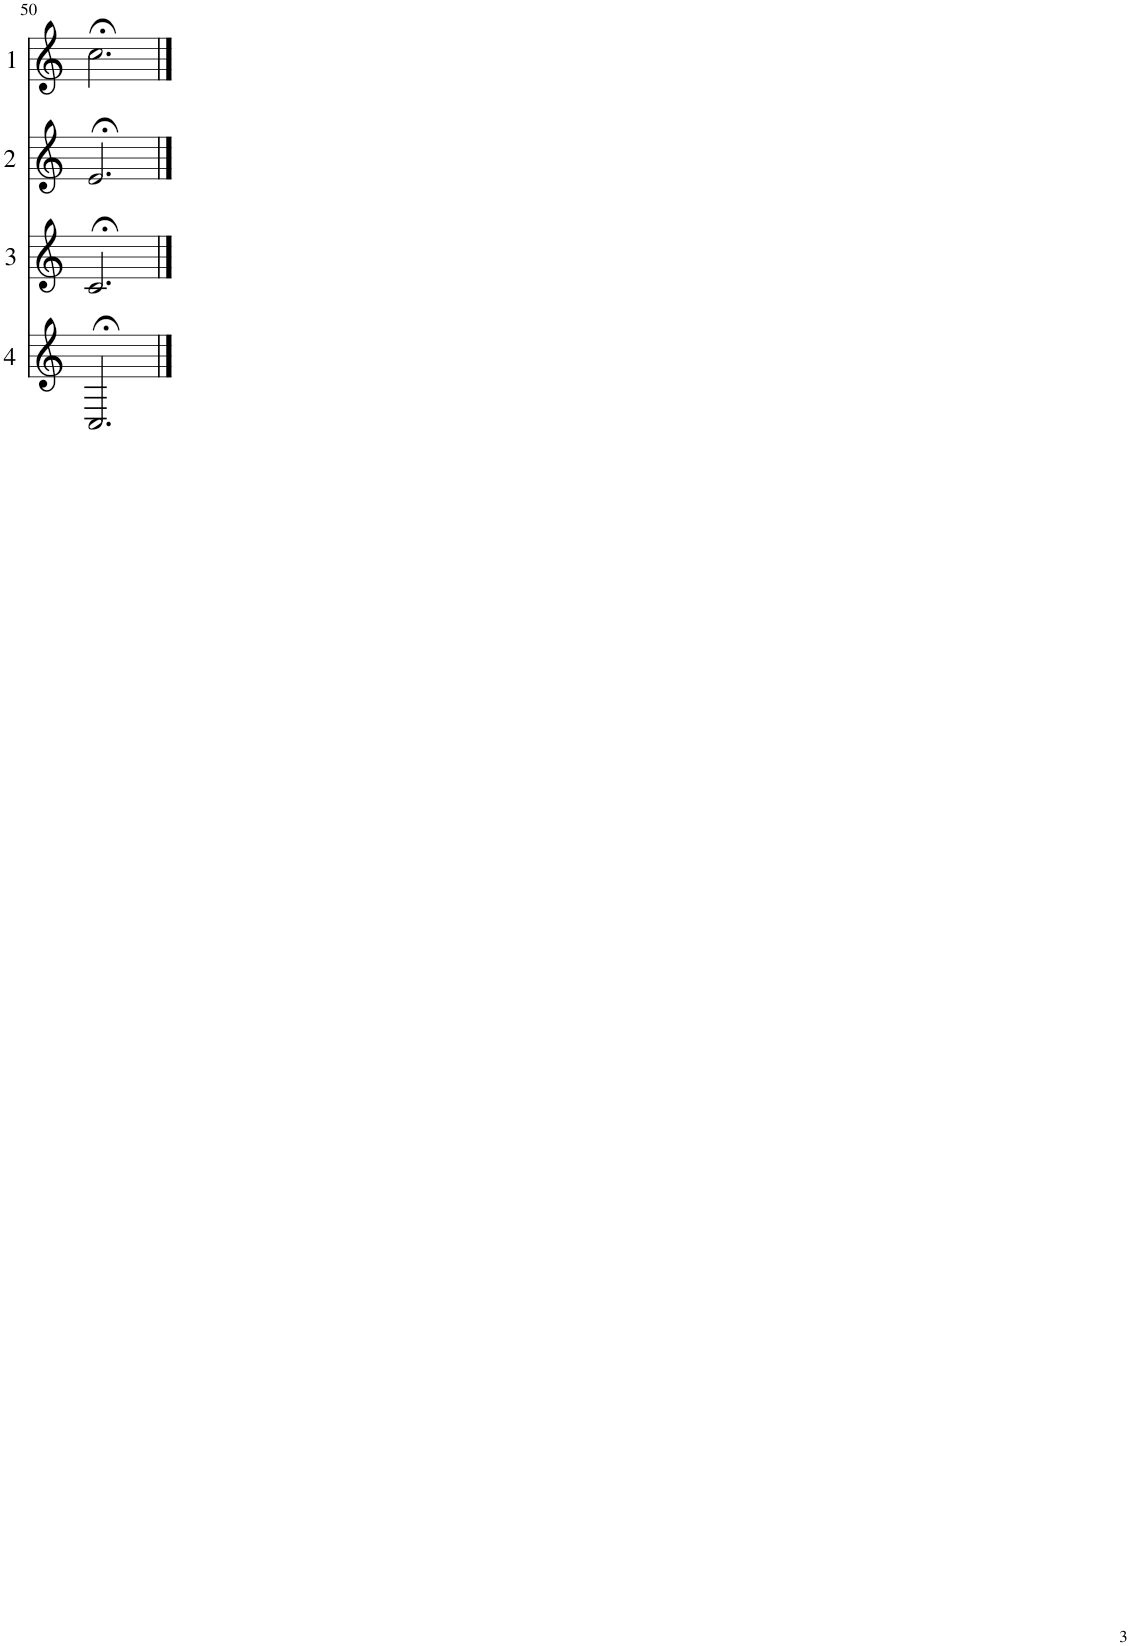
**kern	**kern	**kern	**kern
*part4	*part3	*part2	*part1
*staff4	*staff3	*staff2	*staff1
*I"Cor 4	*I"Cor 3	*I"Cor 2	*I"Cor 1
!!LO:PB:g=z
*clefG2	*clefG2	*clefG2	*clefG2
*Trd4c7	*Trd4c7	*Trd4c7	*Trd4c7
*k[]	*k[]	*k[]	*k[]
*M3/4	*M3/4	*M3/4	*M3/4
=50	=50	=50	=50
2.C;</	2.c;</	2.e;</	2.cc;<\
==	==	==	==
*-	*-	*-	*-
